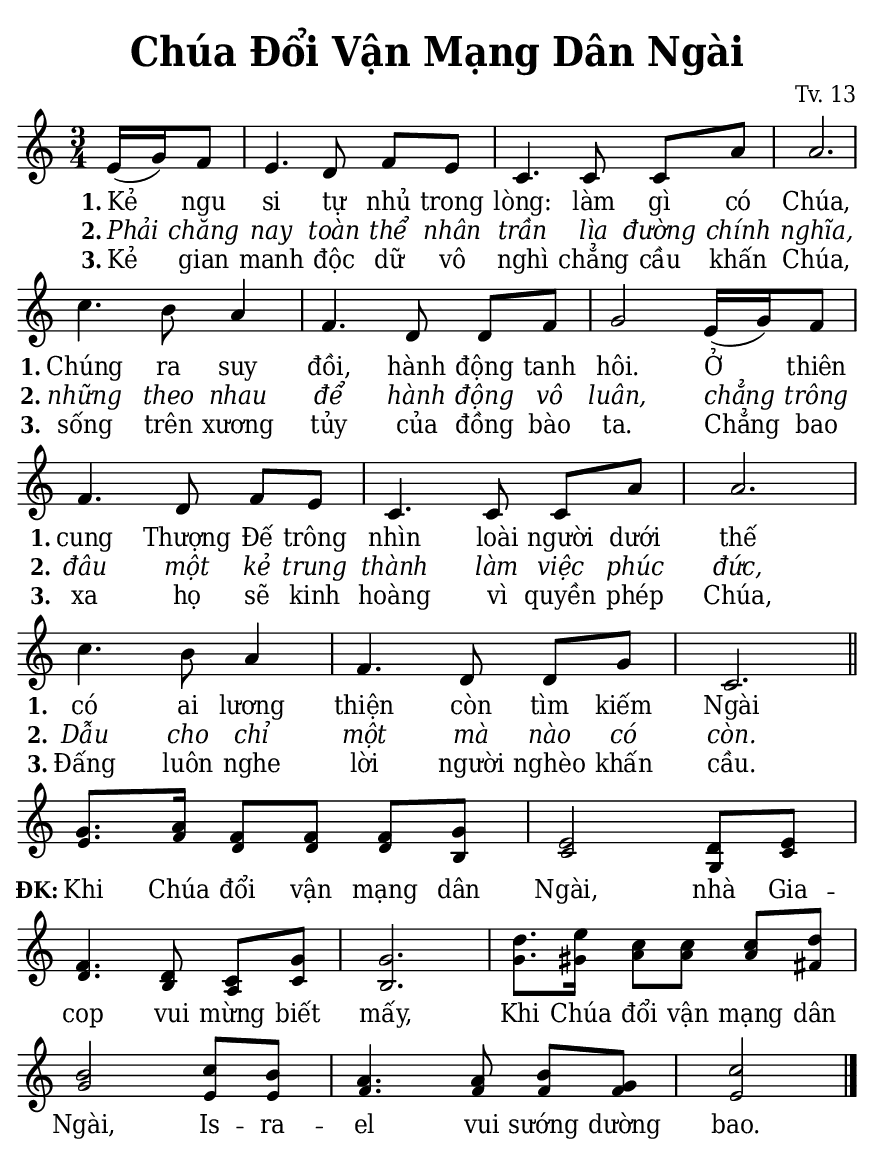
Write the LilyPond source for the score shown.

% Cài đặt chung\
\version "2.22.1"
\include "english.ly"

\header {
  title = \markup { \fontsize #1 "Chúa Đổi Vận Mạng Dân Ngài" }
  composer = "Tv. 13"
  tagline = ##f
}

% mã nguồn cho những chức năng chưa hỗ trợ trong phiên bản lilypond hiện tại
% cung cấp bởi cộng đồng lilypond khi gửi email đến lilypond-user@gnu.org
% Đổi kích thước nốt cho bè phụ
notBePhu =
#(define-music-function (font-size music) (number? ly:music?)
   (for-some-music
     (lambda (m)
       (if (music-is-of-type? m 'rhythmic-event)
           (begin
             (set! (ly:music-property m 'tweaks)
                   (cons `(font-size . ,font-size)
                         (ly:music-property m 'tweaks)))
             #t)
           #f))
     music)
   music)

% in số phiên khúc trên mỗi dòng
#(define (add-grob-definition grob-name grob-entry)
     (set! all-grob-descriptions
           (cons ((@@ (lily) completize-grob-entry)
                  (cons grob-name grob-entry))
                 all-grob-descriptions)))

#(add-grob-definition
    'StanzaNumberSpanner
    `((direction . ,LEFT)
      (font-series . bold)
      (padding . 0.5)
      (side-axis . ,X)
      (stencil . ,ly:text-interface::print)
      (X-offset . ,ly:side-position-interface::x-aligned-side)
      (Y-extent . ,grob::always-Y-extent-from-stencil)
      (meta . ((class . Spanner)
               (interfaces . (font-interface
                              side-position-interface
                              stanza-number-interface
                              text-interface))))))

\layout {
    \context {
      \Global
      \grobdescriptions #all-grob-descriptions
    }
    \context {
      \Score
      \remove Stanza_number_align_engraver
      \consists
        #(lambda (context)
           (let ((texts '())
                 (syllables '()))
             (make-engraver
              (acknowledgers
               ((stanza-number-interface engraver grob source-engraver)
                  (set! texts (cons grob texts)))
               ((lyric-syllable-interface engraver grob source-engraver)
                  (set! syllables (cons grob syllables))))
              ((stop-translation-timestep engraver)
                 (for-each
                  (lambda (text)
                    (for-each
                     (lambda (syllable)
                       (ly:pointer-group-interface::add-grob
                        text
                        'side-support-elements
                        syllable))
                     syllables))
                  texts)
                 (set! syllables '())))))
    }
    \context {
      \Lyrics
      \remove Stanza_number_engraver
      \consists
        #(lambda (context)
           (let ((text #f)
                 (last-stanza #f))
             (make-engraver
              ((process-music engraver)
                 (let ((stanza (ly:context-property context 'stanza #f)))
                   (if (and stanza (not (equal? stanza last-stanza)))
                       (let ((column (ly:context-property context
'currentCommandColumn)))
                         (set! last-stanza stanza)
                         (if text
                             (ly:spanner-set-bound! text RIGHT column))
                         (set! text (ly:engraver-make-grob engraver
'StanzaNumberSpanner '()))
                         (ly:grob-set-property! text 'text stanza)
                         (ly:spanner-set-bound! text LEFT column)))))
              ((finalize engraver)
                 (if text
                     (let ((column (ly:context-property context
'currentCommandColumn)))
                       (ly:spanner-set-bound! text RIGHT column)))))))
      \override StanzaNumberSpanner.horizon-padding = 10000
    }
}

stanzaReminderOff =
  \temporary \override StanzaNumberSpanner.after-line-breaking =
     #(lambda (grob)
        ;; Can be replaced with (not (first-broken-spanner? grob)) in 2.23.
        (if (let ((siblings (ly:spanner-broken-into (ly:grob-original grob))))
              (and (pair? siblings)
                   (not (eq? grob (car siblings)))))
            (ly:grob-suicide! grob)))

stanzaReminderOn = \undo \stanzaReminderOff
% kết thúc mã nguồn

% Nhạc phiên khúc
nhacPhienKhucSop = \relative c' {
  \partial 4 e16 (g) f8 |
  e4. d8 f e |
  c4. c8 c a' |
  a2. |
  c4. b8 a4 |
  f4. d8 d f |
  g2 e16 (g) f8 |
  f4. d8 f e |
  c4. c8 c a' |
  a2. |
  c4. b8 a4 |
  f4. d8 d g |
  c,2. \bar "||"
  
  g'8. a16 f8 f f g |
  e2 d8 e |
  f4. d8 c g' |
  g2. |
  d'8. e16 c8 c c d |
  b2 c8 b |
  a4. a8 b g |
  c2 \bar "|."
}

nhacPhienKhucAlto = \relative c' {
  r4 |
  R2.*12
  
  e8. f16 d8 d d b |
  c2 g8 c |
  d4. b8 a c |
  b2. |
  g'8. gs16 a8 a a fs |
  g2 e8 e |
  f4. f8 f f |
  e2
}

% Lời phiên khúc
loiPhienKhucSop = \lyrics {
  <<
    {
      \set stanza = "1."
      Kẻ ngu si tự nhủ trong lòng:
      làm gì có Chúa,
      Chúng ra suy đồi, hành động tanh hôi.
      Ở thiên cung Thượng Đế trông nhìn
      loài người dưới thế có ai lương thiện
      còn tìm kiếm Ngài
    }
    \new Lyrics {
	    \set associatedVoice = "beSop"
	    \set stanza = "2."
      \override Lyrics.LyricText.font-shape = #'italic
	    Phải chăng nay toàn thể nhân trần
	    lìa đường chính nghĩa,
	    những theo nhau để hành động vô luân,
	    chẳng trông đâu một kẻ trung thành
	    làm việc phúc đức,
	    Dẫu cho chỉ một mà nào có còn.
    }
    \new Lyrics {
	    \set associatedVoice = "beSop"
	    \set stanza = "3."
	    Kẻ gian manh độc dữ vô nghì chẳng cầu khấn Chúa,
	    sống trên xương tủy của đồng bào ta.
	    Chẳng bao xa họ sẽ kinh hoàng
	    vì quyền phép Chúa,
	    Đấng luôn nghe lời người nghèo khấn cầu.
    }
  >>
  \stanzaReminderOff
  \set stanza = "ĐK:"
  Khi Chúa đổi vận mạng dân Ngài,
  nhà Gia -- cop vui mừng biết mấy,
  Khi Chúa đổi vận mạng dân Ngài,
  Is -- ra -- el vui sướng dường bao.
}

% Dàn trang
\paper {
  #(set-paper-size "a5")
  top-margin = 3\mm
  bottom-margin = 3\mm
  left-margin = 3\mm
  right-margin = 3\mm
  indent = #0
  #(define fonts
	 (make-pango-font-tree "Deja Vu Serif Condensed"
	 		       "Deja Vu Serif Condensed"
			       "Deja Vu Serif Condensed"
			       (/ 20 20)))
  print-page-number = ##f
  page-count = 1
}

TongNhip = {
  \key c \major \time 3/4
  \set Timing.beamExceptions = #'()
  \set Timing.baseMoment = #(ly:make-moment 1/4)
}

\score {
  \new ChoirStaff <<
    \new Staff \with {
        \consists "Merge_rests_engraver"
        printPartCombineTexts = ##f
      }
      <<
      \new Voice \TongNhip \partCombine 
        \nhacPhienKhucSop
        \notBePhu -1 { \nhacPhienKhucAlto }
      \new NullVoice = beSop \nhacPhienKhucSop
      \new Lyrics \lyricsto beSop \loiPhienKhucSop
      >>
  >>
  \layout {
    \override Lyrics.LyricSpace.minimum-distance = #0.9
    \override LyricHyphen.minimum-distance = #0.5
    \override Score.BarNumber.break-visibility = ##(#f #f #f)
    \override Score.SpacingSpanner.uniform-stretching = ##t
  } 
}
